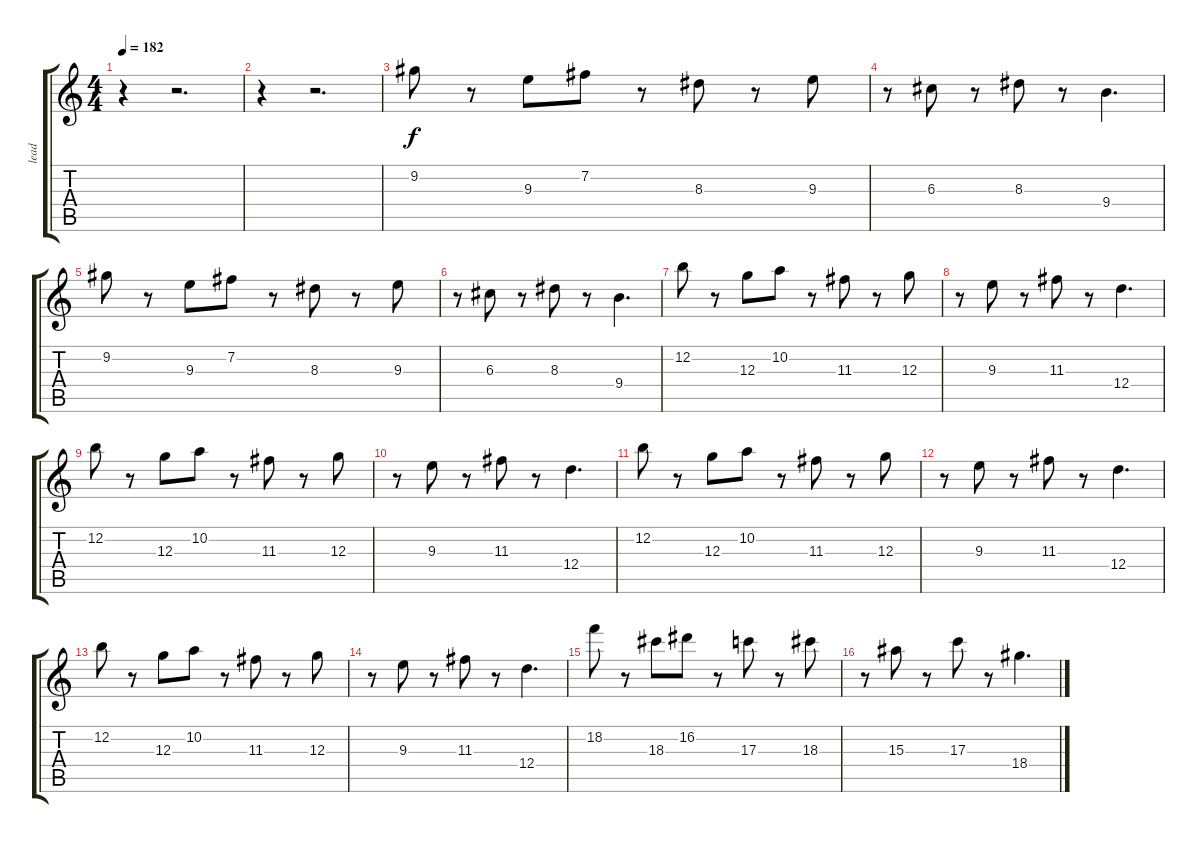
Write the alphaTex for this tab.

\track ("lead" "lead") {instrument distortionguitar}
\staff {score tabs}
\tuning (E4 B3 G3 D3 A2 E2) {hide}
\ts (4 4)
\tempo 182
\clef g2
\ks c
r.4{dy f} r.2{d} |
r.4 r.2{d} |
9.2.8 r.8 9.3.8 7.2.8 r.8 8.3.8 r.8 9.3.8 |
r.8 6.3.8 r.8 8.3.8 r.8 9.4.4{d} |
9.2.8 r.8 9.3.8 7.2.8 r.8 8.3.8 r.8 9.3.8 |
r.8 6.3.8 r.8 8.3.8 r.8 9.4.4{d} |
12.2.8 r.8 12.3.8 10.2.8 r.8 11.3.8 r.8 12.3.8 |
r.8 9.3.8 r.8 11.3.8 r.8 12.4.4{d} |
12.2.8 r.8 12.3.8 10.2.8 r.8 11.3.8 r.8 12.3.8 |
r.8 9.3.8 r.8 11.3.8 r.8 12.4.4{d} |
12.2.8 r.8 12.3.8 10.2.8 r.8 11.3.8 r.8 12.3.8 |
r.8 9.3.8 r.8 11.3.8 r.8 12.4.4{d} |
12.2.8 r.8 12.3.8 10.2.8 r.8 11.3.8 r.8 12.3.8 |
r.8 9.3.8 r.8 11.3.8 r.8 12.4.4{d} |
18.2.8 r.8 18.3.8 16.2.8 r.8 17.3.8 r.8 18.3.8 |
r.8 15.3.8 r.8 17.3.8 r.8 18.4.4{d}
